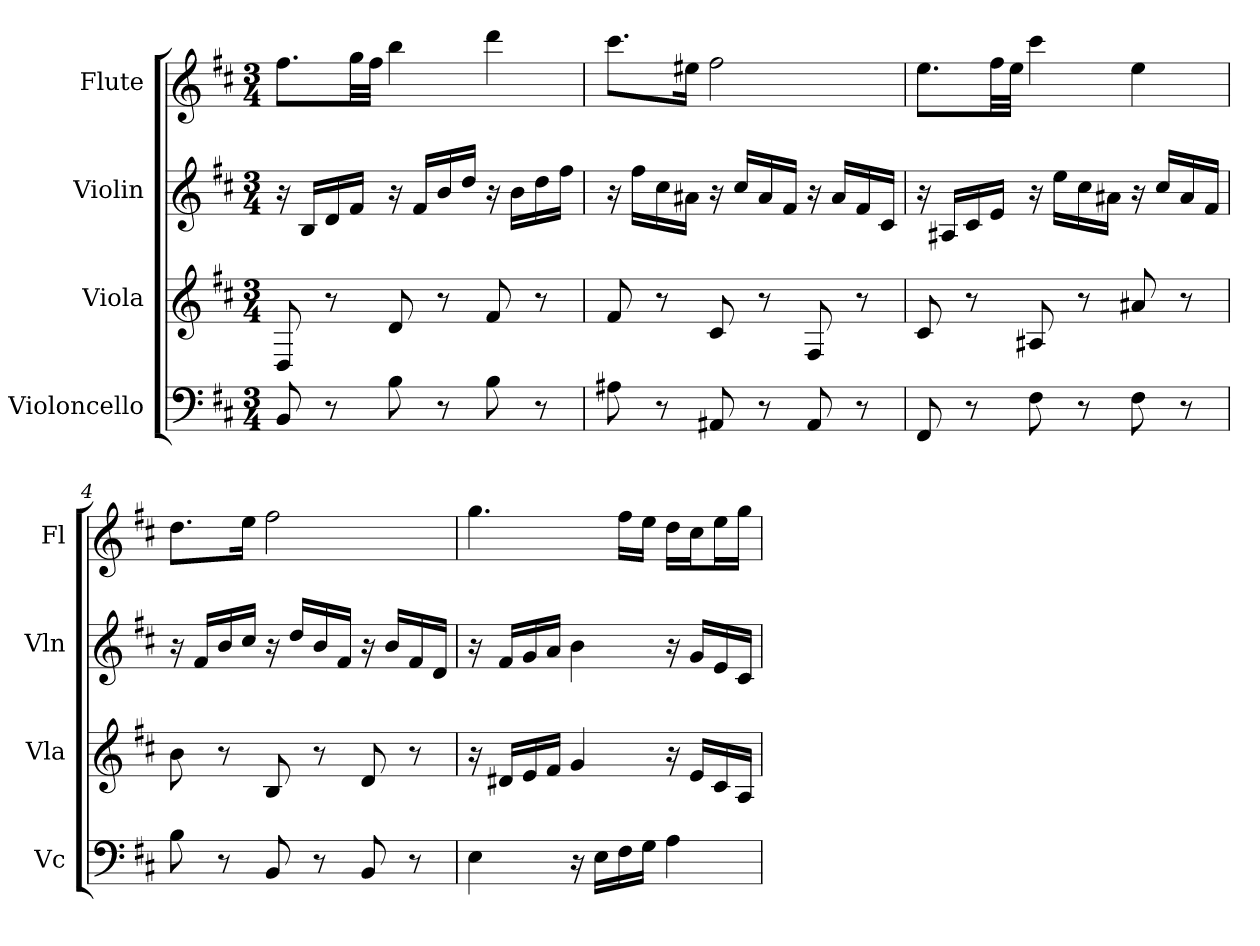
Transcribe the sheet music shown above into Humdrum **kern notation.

**kern	**kern	**kern	**kern
*part4	*part3	*part2	*part1
*staff4	*staff3	*staff2	*staff1
*I"Violoncello	*I"Viola	*I"Violin	*I"Flute
*I'Vc	*I'Vla	*I'Vln	*I'Fl
*k[f#c#]	*k[f#c#]	*k[f#c#]	*k[f#c#]
*b:	*b:	*b:	*b:
*M3/4	*M3/4	*M3/4	*M3/4
*MM71	*MM71	*MM71	*MM71
=	=	=	=
8BB	8D	16r	8.ff#L
.	.	16BLL	.
8r	8r	16d	.
.	.	16f#JJ	32ggLL
.	.	.	32ff#JJJ
8B	8d	16r	4bb
.	.	16f#LL	.
8r	8r	16b	.
.	.	16ddJJ	.
8B	8f#	16r	4ddd
.	.	16bLL	.
8r	8r	16dd	.
.	.	16ff#JJ	.
=2	=2	=2	=2
8A#X	8f#	16r	8.ccc#L
.	.	16ff#LL	.
8r	8r	16cc#	.
.	.	16a#XJJ	16ee#XJk
8AA#X	8c#	16r	2ff#
.	.	16cc#LL	.
8r	8r	16a#	.
.	.	16f#JJ	.
8AA#	8F#	16r	.
.	.	16a#LL	.
8r	8r	16f#	.
.	.	16c#JJ	.
=3	=3	=3	=3
8FF#	8c#	16r	8.eeL
.	.	16A#XLL	.
8r	8r	16c#	.
.	.	16eJJ	32ff#LL
.	.	.	32eeJJJ
8F#	8A#X	16r	4ccc#
.	.	16eeLL	.
8r	8r	16cc#	.
.	.	16a#XJJ	.
8F#	8a#X	16r	4ee
.	.	16cc#LL	.
8r	8r	16a#	.
.	.	16f#JJ	.
=4	=4	=4	=4
8B	8b	16r	8.ddL
.	.	16f#LL	.
8r	8r	16b	.
.	.	16cc#JJ	16eeJk
8BB	8B	16r	2ff#
.	.	16ddLL	.
8r	8r	16b	.
.	.	16f#JJ	.
8BB	8d	16r	.
.	.	16bLL	.
8r	8r	16f#	.
.	.	16dJJ	.
=5	=5	=5	=5
4E	16r	16r	4.gg
.	16d#XLL	16f#LL	.
.	16e	16g	.
.	16f#JJ	16aJJ	.
16r	4g	4b	.
16ELL	.	.	.
16F#	.	.	16ff#LL
16GJJ	.	.	16eeJJ
4A	16r	16r	16ddLL
.	16eLL	16gLL	16cc#J
.	16c#	16e	16eeL
.	16AJJ	16c#JJ	16ggJJ
=	=	=	=
*-	*-	*-	*-
